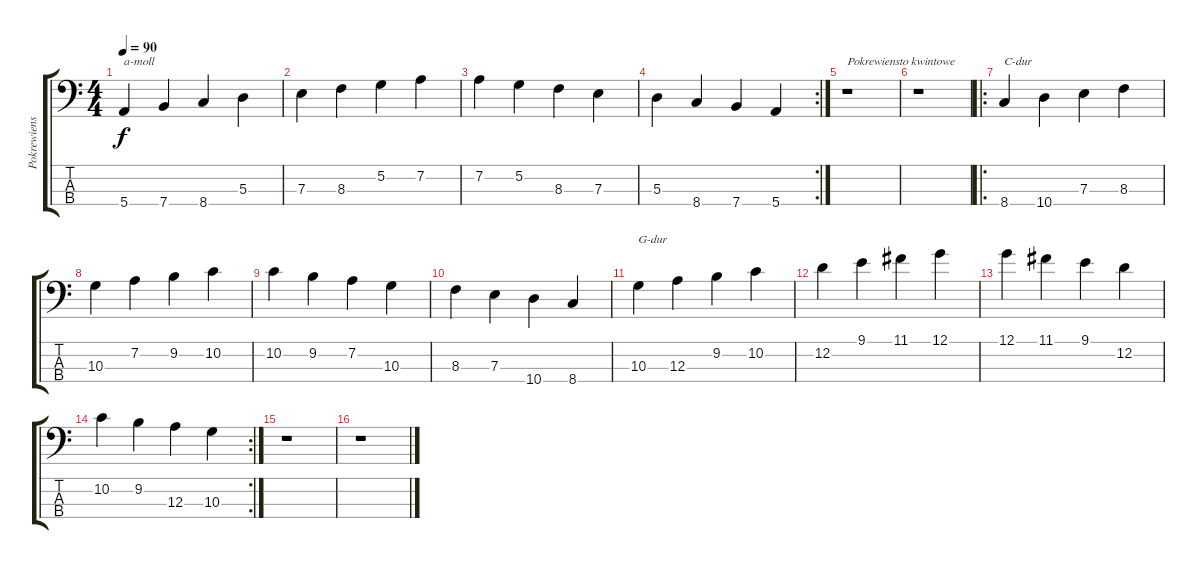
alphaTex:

\track ("Pokrewienstwa skal" "Pokrewiens") {instrument acousticbass}
\staff {score tabs}
\tuning (G2 D2 A1 E1) {hide}
\ts (4 4)
\tempo 90
\clef f4
\ks c
5.4.4{txt "a-moll" dy f} 7.4.4 8.4.4 5.3.4 |
7.3.4 8.3.4 5.2.4 7.2.4 |
7.2.4 5.2.4 8.3.4 7.3.4 |
\rc 2
5.3.4 8.4.4 7.4.4 5.4.4 |
r.1{txt "Pokrewiensto kwintowe"} |
r.1 |
\ro
8.4.4{txt "C-dur"} 10.4.4 7.3.4 8.3.4 |
10.3.4 7.2.4 9.2.4 10.2.4 |
10.2.4 9.2.4 7.2.4 10.3.4 |
8.3.4 7.3.4 10.4.4 8.4.4 |
10.3.4{txt "G-dur"} 12.3.4 9.2.4 10.2.4 |
12.2.4 9.1.4 11.1.4 12.1.4 |
12.1.4 11.1.4 9.1.4 12.2.4 |
\rc 2
10.2.4 9.2.4 12.3.4 10.3.4 |
r.1 |
r.1
